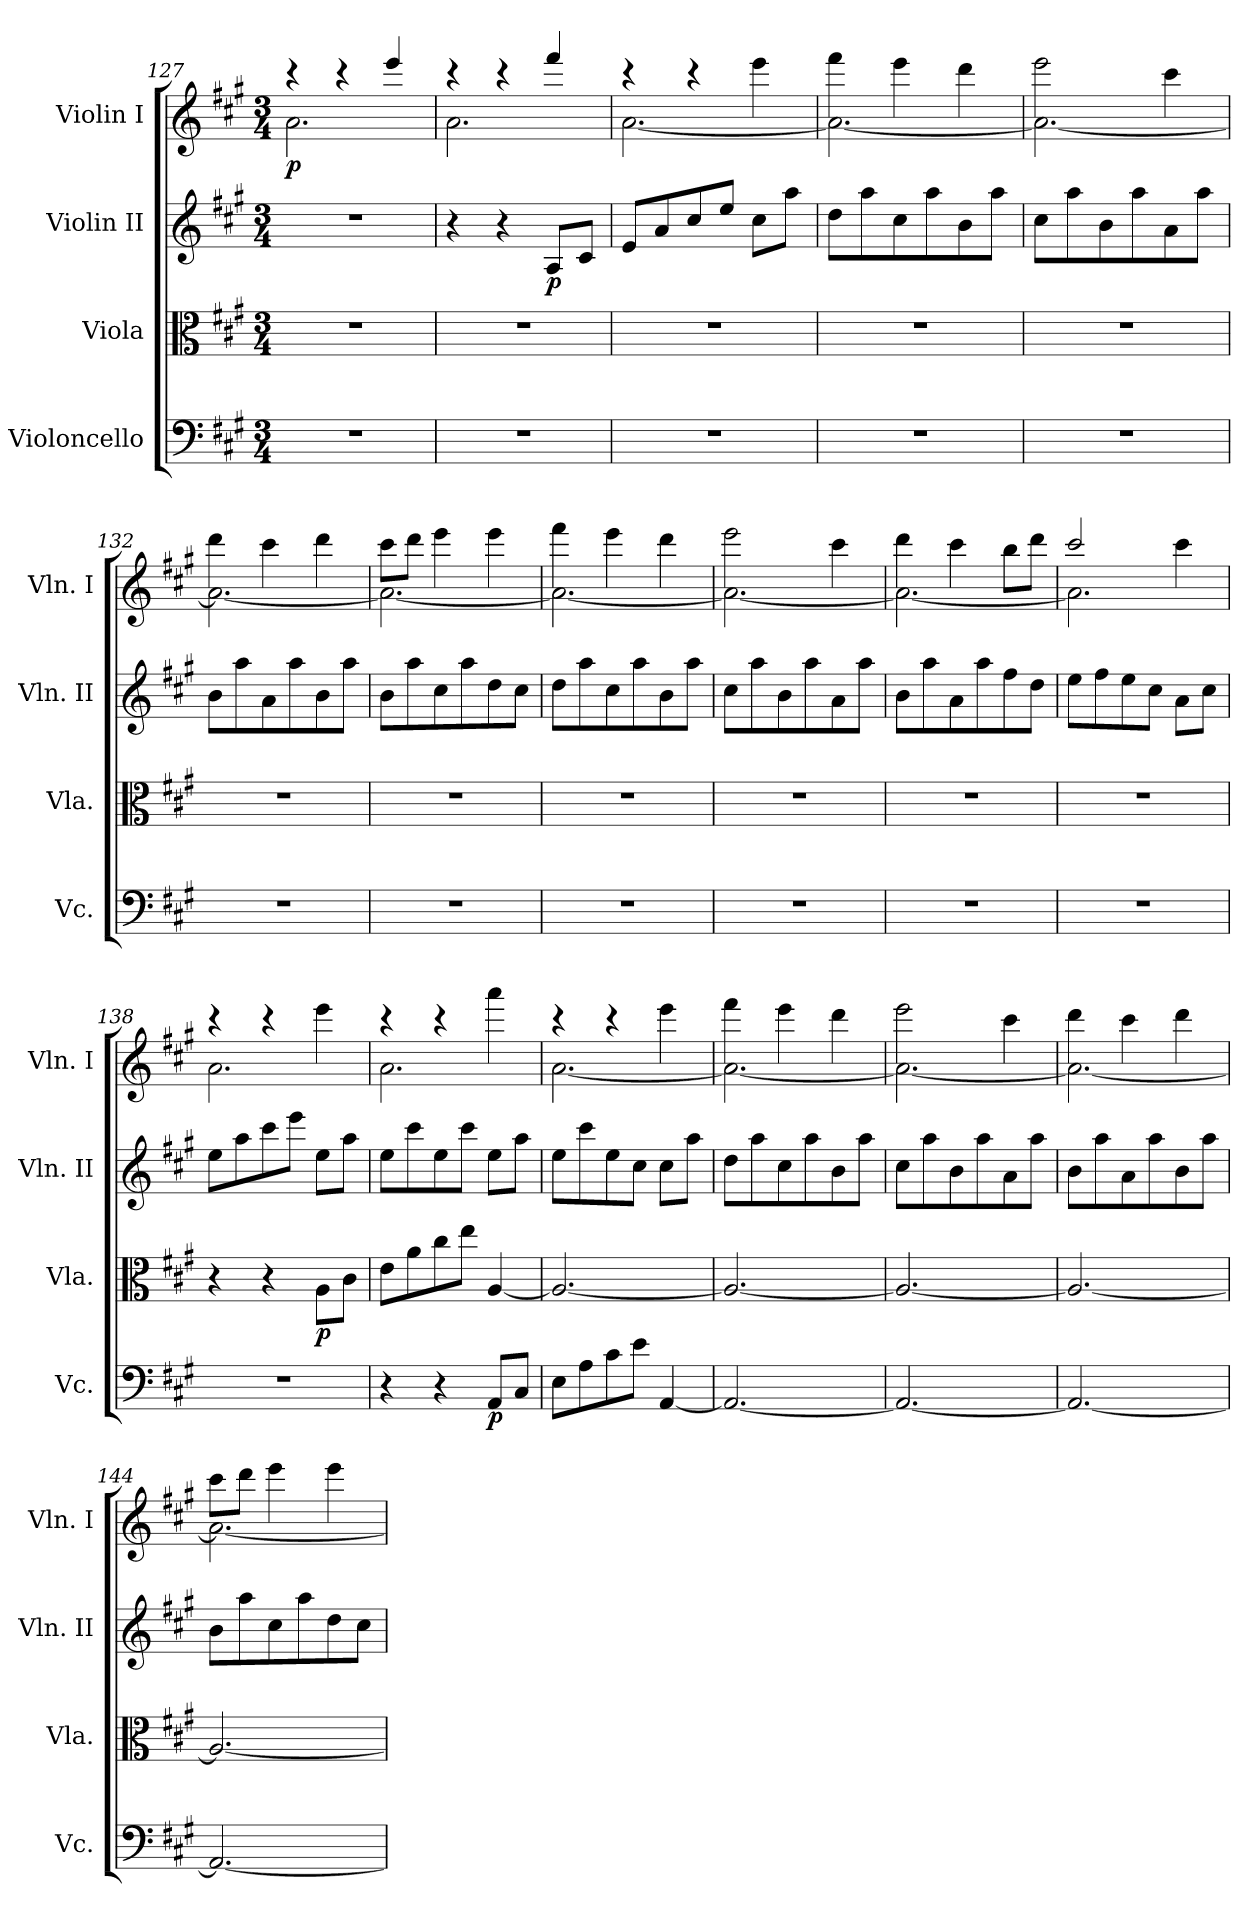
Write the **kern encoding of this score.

**kern	**dynam	**kern	**dynam	**kern	**dynam	**kern	**dynam
*part4	*part4	*part3	*part3	*part2	*part2	*part1	*part1
*staff4	*staff4	*staff3	*staff3	*staff2	*staff2	*staff1	*staff1
*I"Violoncello	*	*I"Viola	*	*I"Violin II	*	*I"Violin I	*
*I'Vc.	*	*I'Vla.	*	*I'Vln. II	*	*I'Vln. I	*
*clefF4	*	*clefC3	*	*clefG2	*	*clefG2	*
*k[f#c#g#]	*	*k[f#c#g#]	*	*k[f#c#g#]	*	*k[f#c#g#]	*
*M3/4	*	*M3/4	*	*M3/4	*	*M3/4	*
=127	=127	=127	=127	=127	=127	=127	=127
*	*	*	*	*	*	*^	*
!	!	!	!	!	!	!	!	!LO:DY:b
2.r	.	2.r	.	2.r	.	4r	2.a\	p
.	.	.	.	.	.	4r	.	.
.	.	.	.	.	.	4eee/	.	.
=128	=128	=128	=128	=128	=128	=128	=128	=128
2.r	.	2.r	.	4r	.	4r	2.a\	.
.	.	.	.	4r	.	4r	.	.
!	!	!	!	!	!LO:DY:b	!	!	!
.	.	.	.	8A/L	p	4fff#/	.	.
.	.	.	.	8c#/J	.	.	.	.
=129	=129	=129	=129	=129	=129	=129	=129	=129
2.r	.	2.r	.	8e/L	.	4r	[2.a\	.
.	.	.	.	8a/	.	.	.	.
.	.	.	.	8cc#/	.	4r	.	.
.	.	.	.	8ee/J	.	.	.	.
.	.	.	.	8cc#\L	.	4eee\	.	.
.	.	.	.	8aa\J	.	.	.	.
=130	=130	=130	=130	=130	=130	=130	=130	=130
2.r	.	2.r	.	8dd\L	.	4fff#\	2.a\_	.
.	.	.	.	8aa\	.	.	.	.
.	.	.	.	8cc#\	.	4eee\	.	.
.	.	.	.	8aa\	.	.	.	.
.	.	.	.	8b\	.	4ddd\	.	.
.	.	.	.	8aa\J	.	.	.	.
!!LO:LB:g=z	!!
=131	=131	=131	=131	=131	=131	=131	=131	=131
2.r	.	2.r	.	8cc#\L	.	2eee\	2.a\_	.
.	.	.	.	8aa\	.	.	.	.
.	.	.	.	8b\	.	.	.	.
.	.	.	.	8aa\	.	.	.	.
.	.	.	.	8a\	.	4ccc#\	.	.
.	.	.	.	8aa\J	.	.	.	.
=132	=132	=132	=132	=132	=132	=132	=132	=132
2.r	.	2.r	.	8b\L	.	4ddd\	2.a\_	.
.	.	.	.	8aa\	.	.	.	.
.	.	.	.	8a\	.	4ccc#\	.	.
.	.	.	.	8aa\	.	.	.	.
.	.	.	.	8b\	.	4ddd\	.	.
.	.	.	.	8aa\J	.	.	.	.
=133	=133	=133	=133	=133	=133	=133	=133	=133
2.r	.	2.r	.	8b\L	.	8ccc#\L	2.a\_	.
.	.	.	.	8aa\	.	8ddd\J	.	.
.	.	.	.	8cc#\	.	4eee\	.	.
.	.	.	.	8aa\	.	.	.	.
.	.	.	.	8dd\	.	4eee\	.	.
.	.	.	.	8cc#\J	.	.	.	.
=134	=134	=134	=134	=134	=134	=134	=134	=134
2.r	.	2.r	.	8dd\L	.	4fff#\	2.a\_	.
.	.	.	.	8aa\	.	.	.	.
.	.	.	.	8cc#\	.	4eee\	.	.
.	.	.	.	8aa\	.	.	.	.
.	.	.	.	8b\	.	4ddd\	.	.
.	.	.	.	8aa\J	.	.	.	.
=135	=135	=135	=135	=135	=135	=135	=135	=135
2.r	.	2.r	.	8cc#\L	.	2eee\	2.a\_	.
.	.	.	.	8aa\	.	.	.	.
.	.	.	.	8b\	.	.	.	.
.	.	.	.	8aa\	.	.	.	.
.	.	.	.	8a\	.	4ccc#\	.	.
.	.	.	.	8aa\J	.	.	.	.
=136	=136	=136	=136	=136	=136	=136	=136	=136
2.r	.	2.r	.	8b\L	.	4ddd\	2.a\_	.
.	.	.	.	8aa\	.	.	.	.
.	.	.	.	8a\	.	4ccc#\	.	.
.	.	.	.	8aa\	.	.	.	.
.	.	.	.	8ff#\	.	8bb\L	.	.
.	.	.	.	8dd\J	.	8ddd\J	.	.
!!LO:LB:g=z	!!
=137	=137	=137	=137	=137	=137	=137	=137	=137
2.r	.	2.r	.	8ee\L	.	2ccc#/	2.a\]	.
.	.	.	.	8ff#\	.	.	.	.
.	.	.	.	8ee\	.	.	.	.
.	.	.	.	8cc#\J	.	.	.	.
.	.	.	.	8a\L	.	4ccc#\	.	.
.	.	.	.	8cc#\J	.	.	.	.
=138	=138	=138	=138	=138	=138	=138	=138	=138
2.r	.	4r	.	8ee\L	.	4r	2.a\	.
.	.	.	.	8aa\	.	.	.	.
.	.	4r	.	8ccc#\	.	4r	.	.
.	.	.	.	8eee\J	.	.	.	.
!	!	!	!LO:DY:b	!	!	!	!	!
.	.	8A\L	p	8ee\L	.	4eee\	.	.
.	.	8c#\J	.	8aa\J	.	.	.	.
=139	=139	=139	=139	=139	=139	=139	=139	=139
4r	.	8e\L	.	8ee\L	.	4r	2.a\	.
.	.	8a\	.	8ccc#\	.	.	.	.
4r	.	8cc#\	.	8ee\	.	4r	.	.
.	.	8ee\J	.	8ccc#\J	.	.	.	.
!	!LO:DY:b	!	!	!	!	!	!	!
8AA/L	p	[4A/	.	8ee\L	.	4aaa\	.	.
8C#/J	.	.	.	8aa\J	.	.	.	.
=140	=140	=140	=140	=140	=140	=140	=140	=140
8E\L	.	2.A/_	.	8ee\L	.	4r	[2.a\	.
8A\	.	.	.	8ccc#\	.	.	.	.
8c#\	.	.	.	8ee\	.	4r	.	.
8e\J	.	.	.	8cc#\J	.	.	.	.
[4AA/	.	.	.	8cc#\L	.	4eee\	.	.
.	.	.	.	8aa\J	.	.	.	.
=141	=141	=141	=141	=141	=141	=141	=141	=141
2.AA/_	.	2.A/_	.	8dd\L	.	4fff#\	2.a\_	.
.	.	.	.	8aa\	.	.	.	.
.	.	.	.	8cc#\	.	4eee\	.	.
.	.	.	.	8aa\	.	.	.	.
.	.	.	.	8b\	.	4ddd\	.	.
.	.	.	.	8aa\J	.	.	.	.
=142	=142	=142	=142	=142	=142	=142	=142	=142
2.AA/_	.	2.A/_	.	8cc#\L	.	2eee\	2.a\_	.
.	.	.	.	8aa\	.	.	.	.
.	.	.	.	8b\	.	.	.	.
.	.	.	.	8aa\	.	.	.	.
.	.	.	.	8a\	.	4ccc#\	.	.
.	.	.	.	8aa\J	.	.	.	.
!!LO:LB:g=z	!!
=143	=143	=143	=143	=143	=143	=143	=143	=143
2.AA/_	.	2.A/_	.	8b\L	.	4ddd\	2.a\_	.
.	.	.	.	8aa\	.	.	.	.
.	.	.	.	8a\	.	4ccc#\	.	.
.	.	.	.	8aa\	.	.	.	.
.	.	.	.	8b\	.	4ddd\	.	.
.	.	.	.	8aa\J	.	.	.	.
=144	=144	=144	=144	=144	=144	=144	=144	=144
2.AA/_	.	2.A/_	.	8b\L	.	8ccc#\L	2.a\_	.
.	.	.	.	8aa\	.	8ddd\J	.	.
.	.	.	.	8cc#\	.	4eee\	.	.
.	.	.	.	8aa\	.	.	.	.
.	.	.	.	8dd\	.	4eee\	.	.
.	.	.	.	8cc#\J	.	.	.	.
*	*	*	*	*	*	*v	*v	*
=	=	=	=	=	=	=	=
*-	*-	*-	*-	*-	*-	*-	*-
